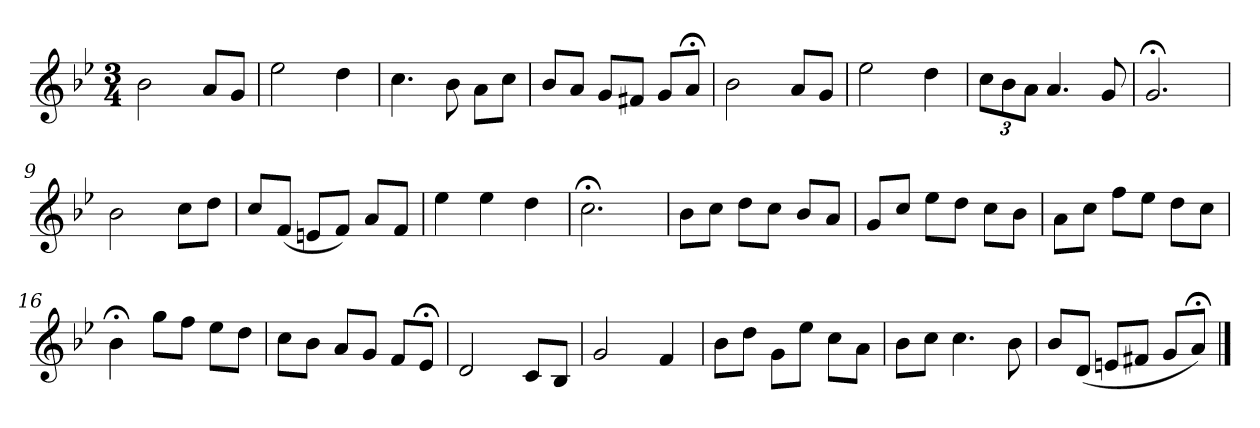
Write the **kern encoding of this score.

**kern
*part1
*staff1
*k[b-e-]
*g:
*M3/4
*MM120
=1
2b-
8aL
8gJ
=2
2ee-
4dd
=3
4.cc
8b-
8aL
8ccJ
=4
8b-L
8aJ
8gL
8f#XJ
8gL
8a;<J
=5
2b-
8aL
8gJ
=6
2ee-
4dd
=7
12ccL
12b-
12aJ
4.a
8g
=8
2.g;<
=9
2b-
8ccL
8ddJ
=10
8ccL
(8fJ
8enL
8fJ)
8aL
8fJ
=11
4ee-
4ee-
4dd
=12
2.cc;<
=13
8b-L
8ccJ
8ddL
8ccJ
8b-L
8aJ
=14
8gL
8ccJ
8ee-L
8ddJ
8ccL
8b-J
=15
8aL
8ccJ
8ffL
8ee-J
8ddL
8ccJ
=16
4b-;<
8ggL
8ffJ
8ee-L
8ddJ
=17
8ccL
8b-J
8aL
8gJ
8fL
8e-;<J
=18
2d
8cL
8B-J
=19
2g
4f
=20
8b-L
8ddJ
8gL
8ee-J
8ccL
8aJ
=21
8b-L
8ccJ
4.cc
8b-
=22
8b-L
(8dJ
8enL
8f#XJ
8gL
8a;<J)
==
*-
